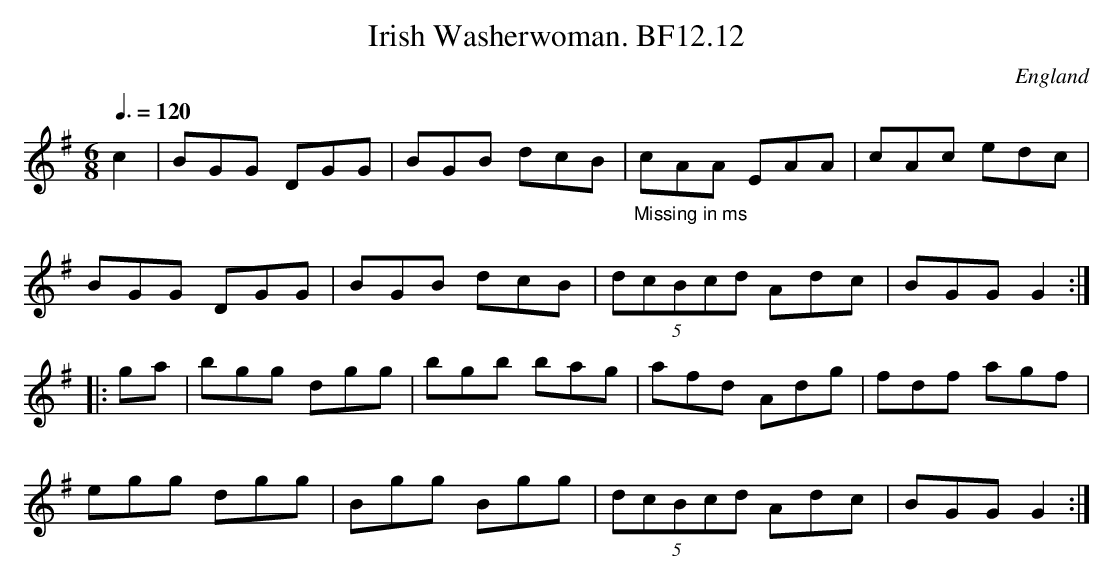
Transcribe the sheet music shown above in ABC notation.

X:1
T:Irish Washerwoman. BF12.12
M:6/8
L:1/8
Q:3/8=120
O:England
K:G major
c2|BGG DGG|BGB dcB|"_Missing in ms"cAA EAA|cAc edc|!
BGG DGG|BGB dcB|(5dcBcd Adc|BGGG2:|!
|:ga|bgg dgg|bgb bag|afd Adg|fdf agf|!
egg dgg|Bgg Bgg| (5dcBcd Adc|BGG G2:|
